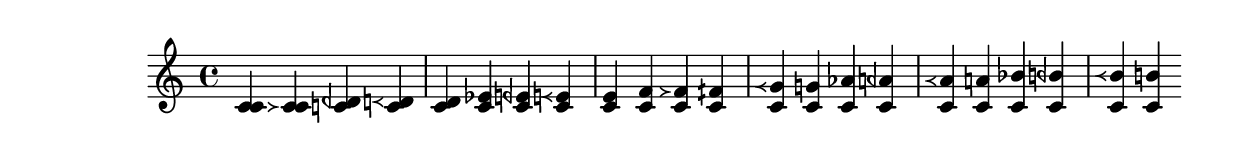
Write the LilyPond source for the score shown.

%%% created by Strasheela at 18:38, 14-6-2008

\version "2.10.0"

\layout {
    \context {
      \Score
      \override SpacingSpanner
                #'base-shortest-duration = #(ly:make-moment 1 32)
    }
  }
% \paper {
% }
% \layout {  
% }

% Define 22 ET pitches simply as 1/6 tone alterations...
#(define-public Comma 1/6)
#(define-public SharpMinusComma 1/3)
#(define-public Sharp 1/2)


% Define pitch names: C = c, C/ = cu (comma up), C#\ = cscd (c sharp, comma down),  C# = cs, C\ = ccd, Cb/ = cfcu, Cb = cf

etTwentytwoPitchNames = #`(
  (c . ,(ly:make-pitch -1 0 NATURAL))
  (d . ,(ly:make-pitch -1 1 NATURAL))
  (e . ,(ly:make-pitch -1 2 NATURAL))
  (f . ,(ly:make-pitch -1 3 NATURAL))
  (g . ,(ly:make-pitch -1 4 NATURAL))
  (a . ,(ly:make-pitch -1 5 NATURAL))
  (b . ,(ly:make-pitch -1 6 NATURAL))
  
  (ccu . ,(ly:make-pitch -1 0 Comma))
  (dcu . ,(ly:make-pitch -1 1 Comma))
  (ecu . ,(ly:make-pitch -1 2 Comma))
  (fcu . ,(ly:make-pitch -1 3 Comma))
  (gcu . ,(ly:make-pitch -1 4 Comma))
  (acu . ,(ly:make-pitch -1 5 Comma))
  (bcu . ,(ly:make-pitch -1 6 Comma))

  (cscd . ,(ly:make-pitch -1 0 SharpMinusComma))
  (dscd . ,(ly:make-pitch -1 1 SharpMinusComma))
  (escd . ,(ly:make-pitch -1 2 SharpMinusComma))
  (fscd . ,(ly:make-pitch -1 3 SharpMinusComma))
  (gscd . ,(ly:make-pitch -1 4 SharpMinusComma))
  (ascd . ,(ly:make-pitch -1 5 SharpMinusComma))
  (bscd . ,(ly:make-pitch -1 6 SharpMinusComma))

  (cs . ,(ly:make-pitch -1 0 Sharp))
  (ds . ,(ly:make-pitch -1 1 Sharp))
  (es . ,(ly:make-pitch -1 2 Sharp))
  (fs . ,(ly:make-pitch -1 3 Sharp))
  (gs . ,(ly:make-pitch -1 4 Sharp))
  (as . ,(ly:make-pitch -1 5 Sharp))
  (bs . ,(ly:make-pitch -1 6 Sharp))


  (ccd . ,(ly:make-pitch -1 0 (- Comma)))
  (dcd . ,(ly:make-pitch -1 1 (- Comma)))
  (ecd . ,(ly:make-pitch -1 2 (- Comma)))
  (fcd . ,(ly:make-pitch -1 3 (- Comma)))
  (gcd . ,(ly:make-pitch -1 4 (- Comma)))
  (acd . ,(ly:make-pitch -1 5 (- Comma)))
  (bcd . ,(ly:make-pitch -1 6 (- Comma)))
  
  (cfcu . ,(ly:make-pitch -1 0 (- SharpMinusComma)))
  (dfcu . ,(ly:make-pitch -1 1 (- SharpMinusComma)))
  (efcu . ,(ly:make-pitch -1 2 (- SharpMinusComma)))
  (ffcu . ,(ly:make-pitch -1 3 (- SharpMinusComma)))
  (gfcu . ,(ly:make-pitch -1 4 (- SharpMinusComma)))
  (afcu . ,(ly:make-pitch -1 5 (- SharpMinusComma)))
  (bfcu . ,(ly:make-pitch -1 6 (- SharpMinusComma)))

  (cf . ,(ly:make-pitch -1 0 (- Sharp)))
  (df . ,(ly:make-pitch -1 1 (- Sharp)))
  (ef . ,(ly:make-pitch -1 2 (- Sharp)))
  (ff . ,(ly:make-pitch -1 3 (- Sharp)))
  (gf . ,(ly:make-pitch -1 4 (- Sharp)))
  (af . ,(ly:make-pitch -1 5 (- Sharp)))
  (bf . ,(ly:make-pitch -1 6 (- Sharp)))

)

%% set pitch names.
pitchnames = \etTwentytwoPitchNames 
#(ly:parser-set-note-names parser etTwentytwoPitchNames)


% etTwentytwoGlyphs = #'((1 . "accidentals.doublesharp")
%        (1/2 . "accidentals.sharp")
%        (1/3 . "accidentals.sharp.slashslashslash.stem")
%        (1/6 . "accidentals.rightparen")
%        (0 . "accidentals.natural")
%        (-1/6 . "accidentals.leftparen")
%        (-1/3 . "accidentals.flat.slash")
%        (-1/2 . "accidentals.flat")
%        (-1 . "accidentals.flatflat")
%        )

% etTwentytwoGlyphs = #'((1 . "accidentals.doublesharp")
%        (1/2 . "accidentals.sharp")
%        (1/3 . "accidentals.sharp.slashslashslash.stem")
%        (1/6 . "arrowheads.open.11")
%        (0 . "accidentals.natural")
%        (-1/6 . "arrowheads.open.1M1")
%        (-1/3 . "accidentals.flat.slash")
%        (-1/2 . "accidentals.flat")
%        (-1 . "accidentals.flatflat")
%        )

etTwentytwoGlyphs = #'((1 . "accidentals.doublesharp")
       (1/2 . "accidentals.sharp")
       (1/3 . "accidentals.sharp.slashslash.stem")
       (1/6 . "arrowheads.open.01")
       (0 . "accidentals.natural")
       (-1/6 . "arrowheads.open.0M1")
       (-1/3 . "accidentals.mirroredflat")
       (-1/2 . "accidentals.flat")
       (-1 . "accidentals.flatflat")
       )

{ 
\override Score.Accidental #'glyph-name-alist =  \etTwentytwoGlyphs

\override Score.KeySignature #'glyph-name-alist = \etTwentytwoGlyphs

% test
% \relative { c4 ccu cscd cs d dcd dfcu df c }
% }



 \new Staff { \clef violin  
 {
  
 <c' c'>4 
 <ccu' c'>4 
 <dfcu' c'>4 
 <dcd' c'>4 
 <d' c'>4 
 <ef' c'>4 
 <efcu' c'>4 
 <ecd' c'>4 
 <e' c'>4 
 <f' c'>4 
 <fcu' c'>4 
 <fscd' c'>4 
 <gcd' c'>4 
 <g' c'>4 
 <af' c'>4 
 <afcu' c'>4 
 <acd' c'>4 
 <a' c'>4 
 <bf' c'>4 
 <bfcu' c'>4 
 <bcd' c'>4 
 <b' c'>4 
} }

}